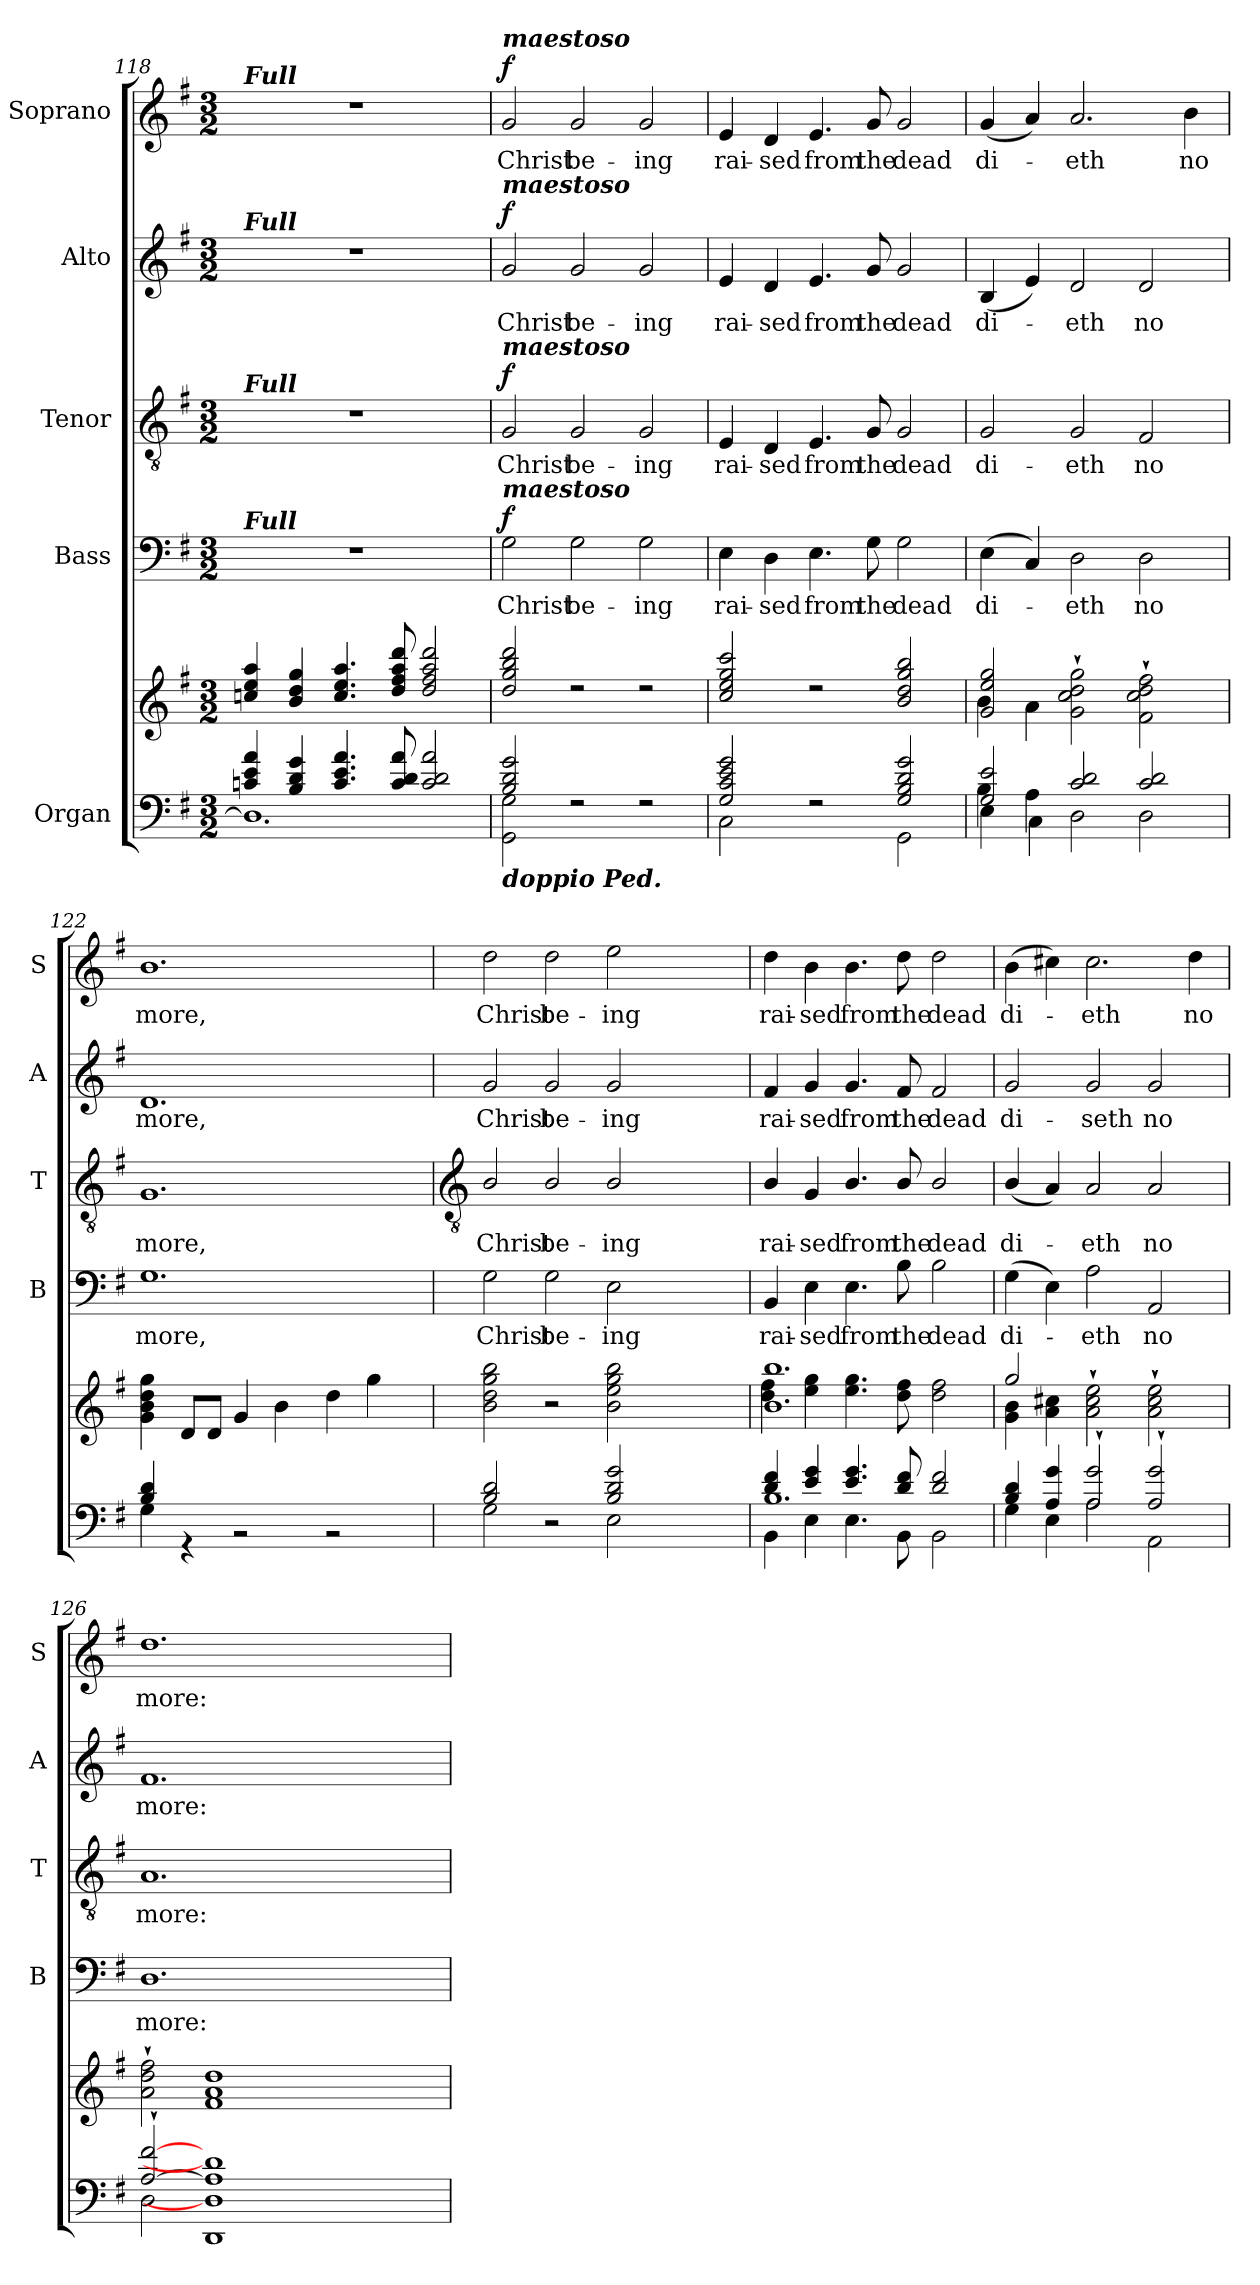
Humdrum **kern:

**kern	**kern	**kern	**text	**dynam	**kern	**text	**dynam	**kern	**text	**dynam	**kern	**text	**dynam
*part5	*part5	*part4	*part4	*part4	*part3	*part3	*part3	*part2	*part2	*part2	*part1	*part1	*part1
*staff6	*staff5	*staff4	*staff4	*staff4	*staff3	*staff3	*staff3	*staff2	*staff2	*staff2	*staff1	*staff1	*staff1
*I"Organ	*	*I"Bass	*	*	*I"Tenor	*	*	*I"Alto	*	*	*I"Soprano	*	*
*	*	*I'B	*	*	*I'T	*	*	*I'A	*	*	*I'S	*	*
!!LO:LB:g=z
*clefF4	*clefG2	*clefF4	*	*	*clefGv2	*	*	*clefG2	*	*	*clefG2	*	*
*k[f#]	*k[f#]	*k[f#]	*	*	*k[f#]	*	*	*k[f#]	*	*	*k[f#]	*	*
*G:	*G:	*G:	*	*	*G:	*	*	*G:	*	*	*G:	*	*
*M3/2	*M3/2	*M3/2	*	*	*M3/2	*	*	*M3/2	*	*	*M3/2	*	*
=118	=118	=118	=118	=118	=118	=118	=118	=118	=118	=118	=118	=118	=118
*^	*^	*	*	*	*	*	*	*	*	*	*	*	*
*	*^	*	*	*	*	*	*	*	*	*	*	*	*	*	*
!	!	!	!	!	!	!	!	!	!	!	!	!	!	!LO:TX:a:Bi:t=Full	!	!
!	!	!	!	!	!	!	!	!	!	!	!LO:TX:a:Bi:t=Full	!	!	!	!	!
!	!	!	!	!	!	!	!	!LO:TX:a:Bi:t=Full	!	!	!	!	!	!	!	!
!	!	!	!	!	!LO:TX:a:Bi:t=Full	!	!	!	!	!	!	!	!	!	!	!
!	!	!LO:N:vis=1	!	!LO:N:vis=1	!LO:N:vis=1	!	!	!LO:N:vis=1	!	!	!LO:N:vis=1	!	!	!LO:N:vis=1	!	!
4cn/ 4e/ 4a/	1.D\]	1.ryy	4ccn 4ee 4aa	1.ryy	1.r	.	.	1.r	.	.	1.r	.	.	1.r	.	.
4B/ 4d/ 4g/	.	.	4b 4dd 4gg	.	.	.	.	.	.	.	.	.	.	.	.	.
4.c/ 4.e/ 4.a/	.	.	4.cc 4.ee 4.aa	.	.	.	.	.	.	.	.	.	.	.	.	.
8c/ 8d/ 8a/	.	.	8dd 8ff# 8aa 8ddd	.	.	.	.	.	.	.	.	.	.	.	.	.
2c/ 2d/ 2a/	.	.	2dd 2ff# 2aa 2ddd	.	.	.	.	.	.	.	.	.	.	.	.	.
=119	=119	=119	=119	=119	=119	=119	=119	=119	=119	=119	=119	=119	=119	=119	=119	=119
!	!	!	!	!	!	!	!	!	!	!	!	!	!	!LO:TX:a:Bi:t=maestoso	!	!
!	!	!	!	!	!	!	!	!	!	!	!LO:TX:a:Bi:t=maestoso	!	!	!	!	!
!	!	!	!	!	!	!	!	!LO:TX:a:Bi:t=maestoso	!	!	!	!	!	!	!	!
!	!	!	!	!	!LO:TX:a:Bi:t=maestoso	!	!	!	!	!	!	!	!	!	!	!
!LO:TX:b:Bi:t=doppio Ped.	!	!	!	!	!	!	!	!	!	!	!	!	!	!	!	!
!	!	!LO:N:vis=1	!	!LO:N:vis=1	!	!LO:LY:b	!LO:DY:b	!	!LO:LY:b	!LO:DY:b	!	!LO:LY:b	!LO:DY:b	!	!LO:LY:b	!LO:DY:b
2B/ 2d/ 2g/	2GG\ 2G\	1.ryy	2dd 2gg 2bb 2ddd	1.ryy	2G	Christ	f	2G	Christ	f	2g	Christ	f	2g	Christ	f
!	!	!	!	!	!	!LO:LY:b	!	!	!LO:LY:b	!	!	!LO:LY:b	!	!	!LO:LY:b	!
1ryy	2r	.	2r	.	2G	be-	.	2G	be-	.	2g	be-	.	2g	be-	.
!	!	!	!	!	!	!LO:LY:b	!	!	!LO:LY:b	!	!	!LO:LY:b	!	!	!LO:LY:b	!
.	2r	.	2r	.	2G	-ing	.	2G	-ing	.	2g	-ing	.	2g	-ing	.
=120	=120	=120	=120	=120	=120	=120	=120	=120	=120	=120	=120	=120	=120	=120	=120	=120
!	!	!LO:N:vis=1	!	!LO:N:vis=1	!	!LO:LY:b	!	!	!LO:LY:b	!	!	!LO:LY:b	!	!	!LO:LY:b	!
2G/ 2c/ 2e/ 2g/	2C\	1.ryy	2cc 2ee 2gg 2ccc	1.ryy	4E	rai-	.	4E	rai-	.	4e	rai-	.	4e	rai-	.
!	!	!	!	!	!	!LO:LY:b	!	!	!LO:LY:b	!	!	!LO:LY:b	!	!	!LO:LY:b	!
.	.	.	.	.	4D	-sed	.	4D	-sed	.	4d	-sed	.	4d	-sed	.
!	!	!	!	!	!	!LO:LY:b	!	!	!LO:LY:b	!	!	!LO:LY:b	!	!	!LO:LY:b	!
2ryy	2r	.	2r	.	4.E	from	.	4.E	from	.	4.e	from	.	4.e	from	.
!	!	!	!	!	!	!LO:LY:b	!	!	!LO:LY:b	!	!	!LO:LY:b	!	!	!LO:LY:b	!
.	.	.	.	.	8G	the	.	8G	the	.	8g	the	.	8g	the	.
!	!	!	!	!	!	!LO:LY:b	!	!	!LO:LY:b	!	!	!LO:LY:b	!	!	!LO:LY:b	!
2G/ 2B/ 2d/ 2g/	2GG\	.	2b 2dd 2gg 2bb	.	2G	dead	.	2G	dead	.	2g	dead	.	2g	dead	.
=121	=121	=121	=121	=121	=121	=121	=121	=121	=121	=121	=121	=121	=121	=121	=121	=121
!	!	!	!	!	!	!LO:LY:b	!	!	!LO:LY:b	!	!	!LO:LY:b	!	!	!LO:LY:b	!
2G/ 2e/	4B\	4E\	2g/ 2ee/ 2gg/	4b\	(<4E	di-	.	2G	di-	.	(<4B	di-	.	(<4g	di-	.
.	4A\	4C\	.	4a\	4C)	.	.	.	.	.	4e)	.	.	4a)	.	.
!	!	!	!	!	!	!LO:LY:b	!	!	!LO:LY:b	!	!	!LO:LY:b	!	!	!LO:LY:b	!
2c/ 2d/	1ryy	2D\	2g\` 2cc\` 2dd\` 2gg\`	1ryy	2D	eth	.	2G	-eth	.	2d	eth	.	2.a	eth	.
!	!	!	!	!	!	!LO:LY:b	!	!	!LO:LY:b	!	!	!LO:LY:b	!	!	!	!
2c/ 2d/	.	2D\	2f#\` 2cc\` 2dd\` 2ff#\`	.	2D	no	.	2F#	no	.	2d	no	.	.	.	.
!	!	!	!	!	!	!	!	!	!	!	!	!	!	!	!LO:LY:b	!
.	.	.	.	.	.	.	.	.	.	.	.	.	.	4b	no	.
=122	=122	=122	=122	=122	=122	=122	=122	=122	=122	=122	=122	=122	=122	=122	=122	=122
!	!LO:N:vis=1	!	!	!	!	!LO:LY:b	!	!	!LO:LY:b	!	!	!LO:LY:b	!	!	!LO:LY:b	!
4B/ 4d/	1.ryy	4G\	4g\ 4b\ 4dd\ 4gg\	2.ryy	1.G	more,	.	1.G	more,	.	1.d	more,	.	1.b	more,	.
2ryy	.	4r	8dL	.	.	.	.	.	.	.	.	.	.	.	.	.
.	.	.	8dJ	.	.	.	.	.	.	.	.	.	.	.	.	.
.	.	2r	4g	.	.	.	.	.	.	.	.	.	.	.	.	.
16ryy	.	.	2.ryy	4b\	.	.	.	.	.	.	.	.	.	.	.	.
2ryy	.	.	.	.	.	.	.	.	.	.	.	.	.	.	.	.
.	.	2r	.	4dd\	.	.	.	.	.	.	.	.	.	.	.	.
.	.	.	.	4gg\	.	.	.	.	.	.	.	.	.	.	.	.
32ryy	.	.	.	.	.	.	.	.	.	.	.	.	.	.	.	.
8ryy	.	.	.	.	.	.	.	.	.	.	.	.	.	.	.	.
32ryy	.	.	.	.	.	.	.	.	.	.	.	.	.	.	.	.
!!LO:LB:g=z
=123	=123	=123	=123	=123	=123	=123	=123	=123	=123	=123	=123	=123	=123	=123	=123	=123
*	*	*	*	*	*	*	*	*clefGv2	*	*	*	*	*	*	*	*
!	!LO:N:vis=1	!	!	!	!	!LO:LY:b	!	!	!LO:LY:b	!	!	!LO:LY:b	!	!	!LO:LY:b	!
2B/ 2d/	1.ryy	2G\	1.ryy	2b\ 2dd\ 2gg\ 2bb\	2G	Christ	.	2B/	Christ	.	2g	Christ	.	2dd	Christ	.
!	!	!	!	!	!	!LO:LY:b	!	!	!LO:LY:b	!	!	!LO:LY:b	!	!	!LO:LY:b	!
2ryy	.	2r	.	2r	2G	be-	.	2B/	be-	.	2g	be-	.	2dd	be-	.
!	!	!	!	!	!	!LO:LY:b	!	!	!LO:LY:b	!	!	!LO:LY:b	!	!	!LO:LY:b	!
2B/ 2d/ 2g/	.	2E\	.	2b\ 2ee\ 2gg\ 2bb\	2E	-ing	.	2B/	-ing	.	2g	-ing	.	2ee	-ing	.
2ryy	2ryy	2ryy	4ryy	2ryy	2ryy	.	.	2ryy	.	.	2ryy	.	.	2ryy	.	.
.	.	.	4ryy	.	.	.	.	.	.	.	.	.	.	.	.	.
=124	=124	=124	=124	=124	=124	=124	=124	=124	=124	=124	=124	=124	=124	=124	=124	=124
!	!	!	!	!	!	!LO:LY:b	!	!	!LO:LY:b	!	!	!LO:LY:b	!	!	!LO:LY:b	!
4d/ 4f#/	1.B\	4BB\	1.b 1.bb	4dd\ 4ff#\	4BB	rai-	.	4B/	rai-	.	4f#	rai-	.	4dd	rai-	.
!	!	!	!	!	!	!LO:LY:b	!	!	!LO:LY:b	!	!	!LO:LY:b	!	!	!LO:LY:b	!
4e/ 4g/	.	4E\	.	4ee\ 4gg\	4E	-sed	.	4G	-sed	.	4g	-sed	.	4b	-sed	.
!	!	!	!	!	!	!LO:LY:b	!	!	!LO:LY:b	!	!	!LO:LY:b	!	!	!LO:LY:b	!
4.e/ 4.g/	.	4.E\	.	4.ee\ 4.gg\	4.E	from	.	4.B/	from	.	4.g	from	.	4.b	from	.
!	!	!	!	!	!	!LO:LY:b	!	!	!LO:LY:b	!	!	!LO:LY:b	!	!	!LO:LY:b	!
8d/ 8f#/	.	8BB\	.	8dd\ 8ff#\	8B	the	.	8B/	the	.	8f#	the	.	8dd	the	.
!	!	!	!	!	!	!LO:LY:b	!	!	!LO:LY:b	!	!	!LO:LY:b	!	!	!LO:LY:b	!
2d/ 2f#/	.	2BB\	.	2dd\ 2ff#\	2B	dead	.	2B/	dead	.	2f#	dead	.	2dd	dead	.
=125	=125	=125	=125	=125	=125	=125	=125	=125	=125	=125	=125	=125	=125	=125	=125	=125
!	!LO:N:vis=1	!	!	!	!	!LO:LY:b	!	!	!LO:LY:b	!	!	!LO:LY:b	!	!	!LO:LY:b	!
4B/ 4d/	1.ryy	4G\	2gg/	4g\ 4b\	(>4G	di-	.	(<4B/	di-	.	2g	di-	.	(>4b	di-	.
4A/ 4g/	.	4E\	.	4a\ 4cc#X\	4E)	.	.	4A)	.	.	.	.	.	4cc#X)	.	.
!	!	!	!	!	!	!LO:LY:b	!	!	!LO:LY:b	!	!	!LO:LY:b	!	!	!LO:LY:b	!
2A/` 2g/`	.	2A\	1ryy	2a\` 2cc#\` 2ee\`	2A	eth	.	2A	eth	.	2g	-seth	.	2.cc#	eth	.
!	!	!	!	!	!	!LO:LY:b	!	!	!LO:LY:b	!	!	!LO:LY:b	!	!	!	!
2A/` 2g/`	.	2AA\	.	2a\` 2cc#\` 2ee\`	2AA	no	.	2A	no	.	2g	no	.	.	.	.
!	!	!	!	!	!	!	!	!	!	!	!	!	!	!	!LO:LY:b	!
.	.	.	.	.	.	.	.	.	.	.	.	.	.	4dd	no	.
=126	=126	=126	=126	=126	=126	=126	=126	=126	=126	=126	=126	=126	=126	=126	=126	=126
!	!LO:N:vis=1	!	!	!	!	!LO:LY:b	!	!	!LO:LY:b	!	!	!LO:LY:b	!	!	!LO:LY:b	!
[2A/` [2f#/`	1.ryy	2D\	1.ryy	2a\` 2dd\` 2ff#\`	1.D	more:	.	1.A	more:	.	1.f#	more:	.	1.dd	more:	.
1D/] 1A/] 1d/]	.	1DD\	.	1f#\ 1a\ 1dd\	.	.	.	.	.	.	.	.	.	.	.	.
1ryy	1ryy	1ryy	2ryy	1ryy	1ryy	.	.	1ryy	.	.	1ryy	.	.	1ryy	.	.
.	.	.	4ryy	.	.	.	.	.	.	.	.	.	.	.	.	.
.	.	.	4ryy	.	.	.	.	.	.	.	.	.	.	.	.	.
*v	*v	*v	*	*	*	*	*	*	*	*	*	*	*	*	*	*
*	*v	*v	*	*	*	*	*	*	*	*	*	*	*	*
=	=	=	=	=	=	=	=	=	=	=	=	=	=
*-	*-	*-	*-	*-	*-	*-	*-	*-	*-	*-	*-	*-	*-
